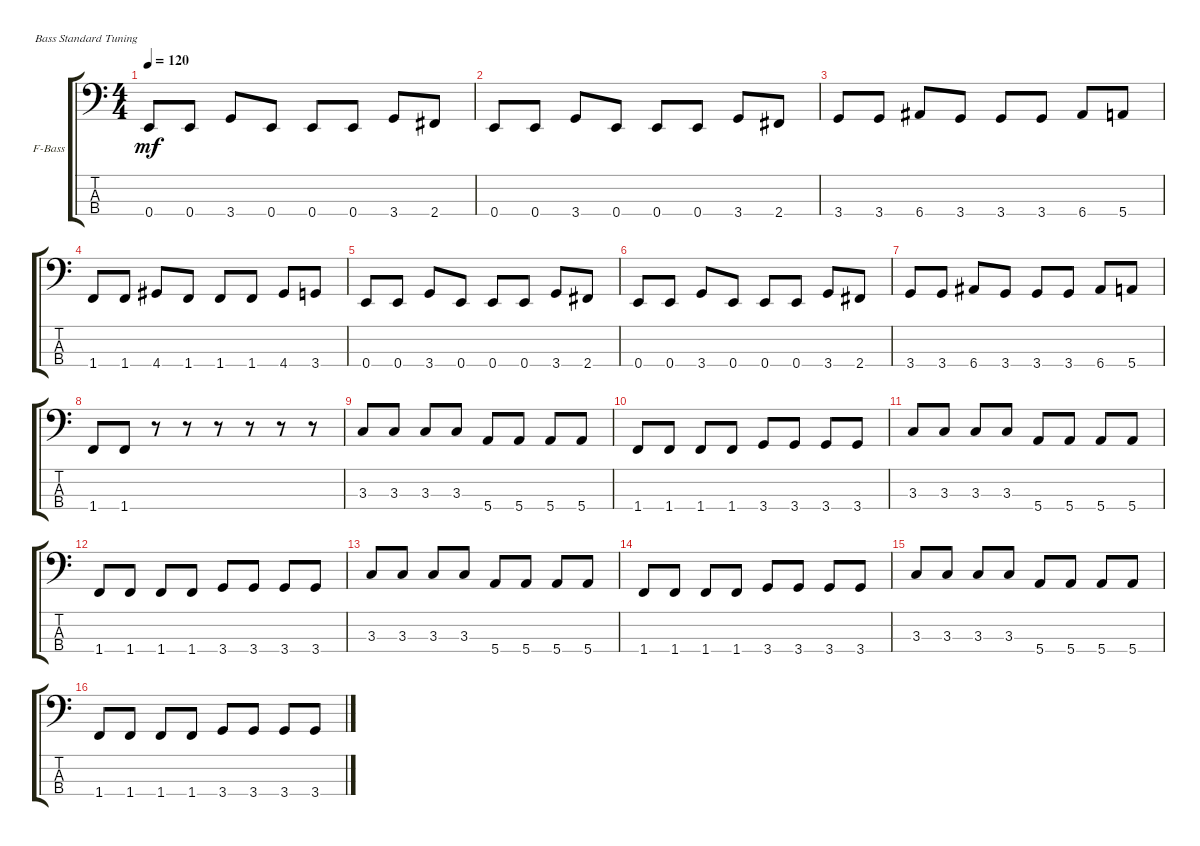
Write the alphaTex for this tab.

\defaultSystemsLayout 4
\bracketExtendMode groupsimilarinstruments
\firstSystemTrackNameOrientation horizontal
\otherSystemsTrackNameOrientation horizontal
\track ("Fretless Bass" "F-Bass") {instrument fretlessbass}
\staff {score tabs}
\tuning (G2 D2 A1 E1)
\ts (4 4)
\tempo 120
\clef f4
\ks c
0.4.8{dy mf} 0.4.8 3.4.8 0.4.8 0.4.8 0.4.8 3.4.8 2.4.8 |
0.4.8 0.4.8 3.4.8 0.4.8 0.4.8 0.4.8 3.4.8 2.4.8 |
3.4.8 3.4.8 6.4.8 3.4.8 3.4.8 3.4.8 6.4.8 5.4.8 |
1.4.8 1.4.8 4.4.8 1.4.8 1.4.8 1.4.8 4.4.8 3.4.8 |
0.4.8 0.4.8 3.4.8 0.4.8 0.4.8 0.4.8 3.4.8 2.4.8 |
0.4.8 0.4.8 3.4.8 0.4.8 0.4.8 0.4.8 3.4.8 2.4.8 |
3.4.8 3.4.8 6.4.8 3.4.8 3.4.8 3.4.8 6.4.8 5.4.8 |
1.4.8 1.4.8 r.8 r.8 r.8 r.8 r.8 r.8 |
3.3.8 3.3.8 3.3.8 3.3.8 5.4.8 5.4.8 5.4.8 5.4.8 |
1.4.8 1.4.8 1.4.8 1.4.8 3.4.8 3.4.8 3.4.8 3.4.8 |
3.3.8 3.3.8 3.3.8 3.3.8 5.4.8 5.4.8 5.4.8 5.4.8 |
1.4.8 1.4.8 1.4.8 1.4.8 3.4.8 3.4.8 3.4.8 3.4.8 |
3.3.8 3.3.8 3.3.8 3.3.8 5.4.8 5.4.8 5.4.8 5.4.8 |
1.4.8 1.4.8 1.4.8 1.4.8 3.4.8 3.4.8 3.4.8 3.4.8 |
3.3.8 3.3.8 3.3.8 3.3.8 5.4.8 5.4.8 5.4.8 5.4.8 |
1.4.8 1.4.8 1.4.8 1.4.8 3.4.8 3.4.8 3.4.8 3.4.8
